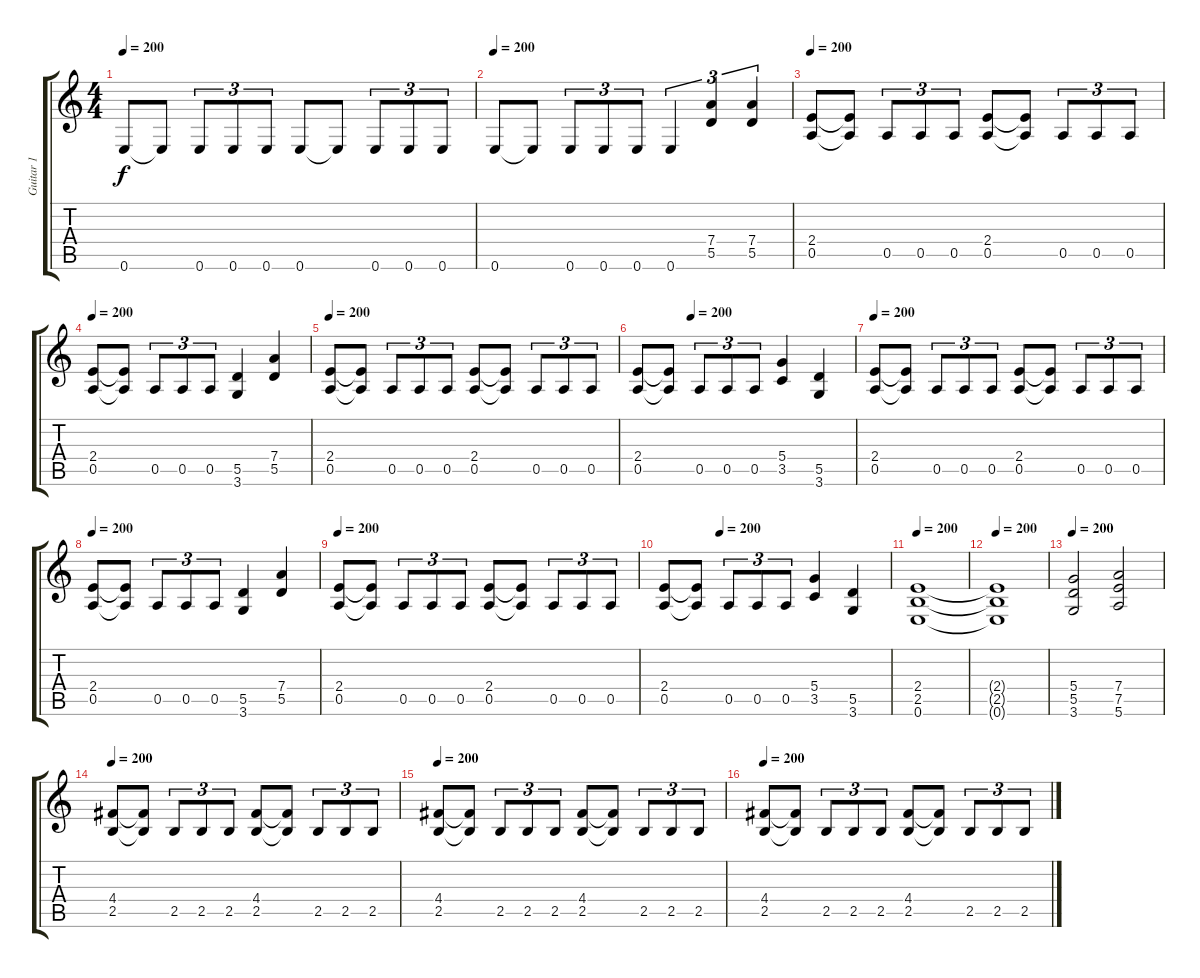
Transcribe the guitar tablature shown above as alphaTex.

\track ("Guitar 1" "Guitar 1") {instrument distortionguitar}
\staff {score tabs}
\tuning (E4 B3 G3 D3 A2 E2) {hide}
\ts (4 4)
\tempo 200
\clef g2
\ks c
0.6.8{dy f} 0.6{t}.8 0.6.8{tu (3 2)} 0.6.8{tu (3 2)} 0.6.8{tu (3 2)} 0.6.8 0.6{t}.8 0.6.8{tu (3 2)} 0.6.8{tu (3 2)} 0.6.8{tu (3 2)} |
\tempo 200
0.6.8 0.6{t}.8 0.6.8{tu (3 2)} 0.6.8{tu (3 2)} 0.6.8{tu (3 2)} 0.6.4{tu (3 2)} (7.4 5.5).4{tu (3 2)} (7.4 5.5).4{tu (3 2)} |
\tempo 200
(2.4 0.5).8 (2.4{t} 0.5{t}).8 0.5.8{tu (3 2)} 0.5.8{tu (3 2)} 0.5.8{tu (3 2)} (2.4 0.5).8 (2.4{t} 0.5{t}).8 0.5.8{tu (3 2)} 0.5.8{tu (3 2)} 0.5.8{tu (3 2)} |
\tempo 200
(2.4 0.5).8 (2.4{t} 0.5{t}).8 0.5.8{tu (3 2)} 0.5.8{tu (3 2)} 0.5.8{tu (3 2)} (5.5 3.6).4 (7.4 5.5).4 |
\tempo 200
(2.4 0.5).8 (2.4{t} 0.5{t}).8 0.5.8{tu (3 2)} 0.5.8{tu (3 2)} 0.5.8{tu (3 2)} (2.4 0.5).8 (2.4{t} 0.5{t}).8 0.5.8{tu (3 2)} 0.5.8{tu (3 2)} 0.5.8{tu (3 2)} |
\tempo (200 0.25)
(2.4 0.5).8 (2.4{t} 0.5{t}).8 0.5.8{tu (3 2)} 0.5.8{tu (3 2)} 0.5.8{tu (3 2)} (5.4 3.5).4 (5.5 3.6).4 |
\tempo 200
(2.4 0.5).8 (2.4{t} 0.5{t}).8 0.5.8{tu (3 2)} 0.5.8{tu (3 2)} 0.5.8{tu (3 2)} (2.4 0.5).8 (2.4{t} 0.5{t}).8 0.5.8{tu (3 2)} 0.5.8{tu (3 2)} 0.5.8{tu (3 2)} |
\tempo 200
(2.4 0.5).8 (2.4{t} 0.5{t}).8 0.5.8{tu (3 2)} 0.5.8{tu (3 2)} 0.5.8{tu (3 2)} (5.5 3.6).4 (7.4 5.5).4 |
\tempo 200
(2.4 0.5).8 (2.4{t} 0.5{t}).8 0.5.8{tu (3 2)} 0.5.8{tu (3 2)} 0.5.8{tu (3 2)} (2.4 0.5).8 (2.4{t} 0.5{t}).8 0.5.8{tu (3 2)} 0.5.8{tu (3 2)} 0.5.8{tu (3 2)} |
\tempo (200 0.25)
(2.4 0.5).8 (2.4{t} 0.5{t}).8 0.5.8{tu (3 2)} 0.5.8{tu (3 2)} 0.5.8{tu (3 2)} (5.4 3.5).4 (5.5 3.6).4 |
\tempo 200
(2.4 2.5 0.6).1 |
\tempo 200
(2.4{t} 2.5{t} 0.6{t}).1 |
\tempo 200
(5.4 5.5 3.6).2 (7.4 7.5 5.6).2 |
\tempo 200
(4.4 2.5).8 (4.4{t} 2.5{t}).8 2.5.8{tu (3 2)} 2.5.8{tu (3 2)} 2.5.8{tu (3 2)} (4.4 2.5).8 (4.4{t} 2.5{t}).8 2.5.8{tu (3 2)} 2.5.8{tu (3 2)} 2.5.8{tu (3 2)} |
\tempo 200
(4.4 2.5).8 (4.4{t} 2.5{t}).8 2.5.8{tu (3 2)} 2.5.8{tu (3 2)} 2.5.8{tu (3 2)} (4.4 2.5).8 (4.4{t} 2.5{t}).8 2.5.8{tu (3 2)} 2.5.8{tu (3 2)} 2.5.8{tu (3 2)} |
\tempo 200
(4.4 2.5).8 (4.4{t} 2.5{t}).8 2.5.8{tu (3 2)} 2.5.8{tu (3 2)} 2.5.8{tu (3 2)} (4.4 2.5).8 (4.4{t} 2.5{t}).8 2.5.8{tu (3 2)} 2.5.8{tu (3 2)} 2.5.8{tu (3 2)}
